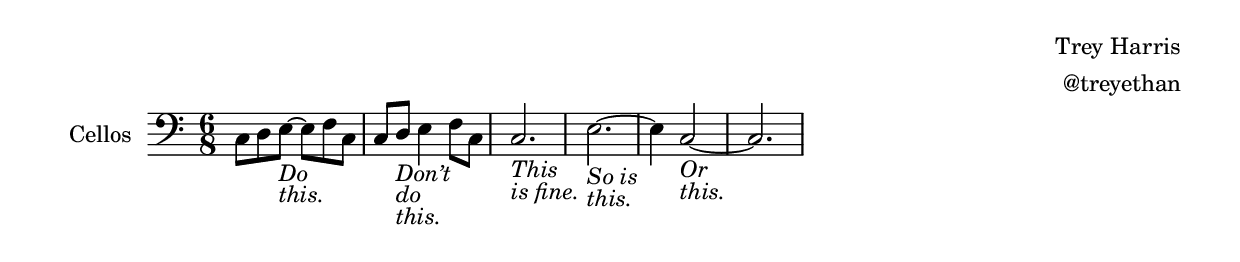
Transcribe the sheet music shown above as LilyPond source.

\version "2.20.0"
\pointAndClickOff
\header {
    encodingsoftware =  "3.0.0"
    arranger =  "@treyethan"
    composer =  "Trey Harris"
    }
PartPOneVoiceOne =  \relative c {
    \transposition c' \clef "bass" \stopStaff \override
    Staff.StaffSymbol.line-count = #5 \startStaff \key a \minor \time
    6/8 | % 1
    c8 [ d8 e8 ~ ] _\markup{ \italic {Do} } _\markup{ \italic {this.} }
    e8 [ f8 c8 ] | % 2
    c8 [ d8 ] _\markup{ \italic {Don’t} } _\markup{ \italic {do} }
    _\markup{ \italic {this.} } e4 f8 [ c8 ] | % 3
    c2. _\markup{ \italic {This} } _\markup{ \italic {is fine.} } | % 4
    e2. ~ _\markup{ \italic {So is} } _\markup{
        \italic {this.} } | % 5
    e4 c2 ~ _\markup{ \italic {Or} } _\markup{
        \italic {this.} } | % 6
    c2. }
% The score definition
\score {
    <<
        
        \new Staff
        <<
            \set Staff.instrumentName = "Cellos"
            
            \context Staff << 
                \mergeDifferentlyDottedOn\mergeDifferentlyHeadedOn
                \context Voice = "PartPOneVoiceOne" {  \PartPOneVoiceOne }
                >>
            >>
        
        >>
    \layout {}
    }

